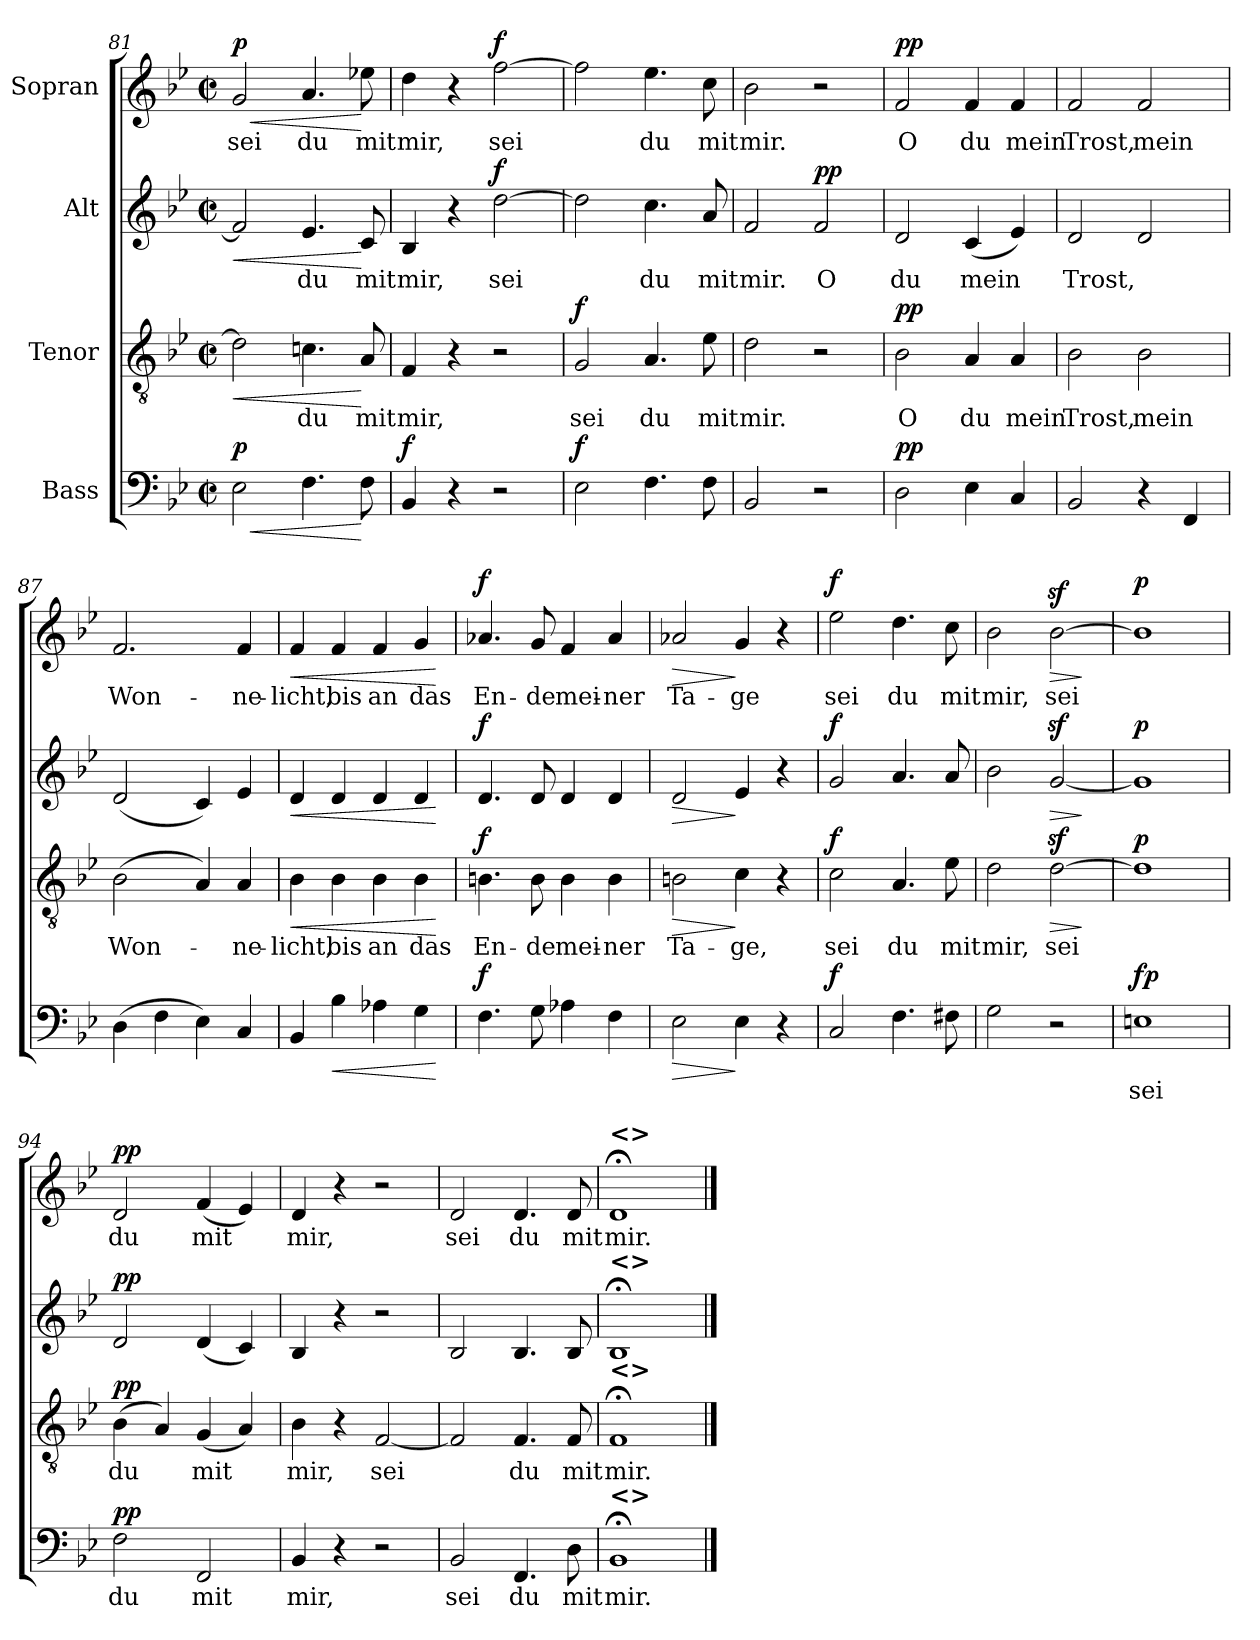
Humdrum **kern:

**kern	**text	**dynam	**kern	**text	**dynam	**kern	**text	**dynam	**kern	**text	**dynam
*part4	*part4	*part4	*part3	*part3	*part3	*part2	*part2	*part2	*part1	*part1	*part1
*staff4	*staff4	*staff4	*staff3	*staff3	*staff3	*staff2	*staff2	*staff2	*staff1	*staff1	*staff1
*I"Bass	*	*	*I"Tenor	*	*	*I"Alt	*	*	*I"Sopran	*	*
*clefF4	*	*	*clefGv2	*	*	*clefG2	*	*	*clefG2	*	*
*k[b-e-]	*	*	*k[b-e-]	*	*	*k[b-e-]	*	*	*k[b-e-]	*	*
*M2/2	*	*	*M2/2	*	*	*M2/2	*	*	*M2/2	*	*
*met(c|)	*	*	*met(c|)	*	*	*met(c|)	*	*	*met(c|)	*	*
=81	=81	=81	=81	=81	=81	=81	=81	=81	=81	=81	=81
!	!	!LO:HP:b	!	!	!LO:HP:b	!	!	!LO:HP:b	!	!LO:LY:b	!LO:HP:b
!	!	!LO:DY:n=1:a	!	!	!	!	!	!	!	!	!LO:DY:n=1:a
2E-\	.	< p	2d\]	.	<	2f/]	.	<	2g/	sei	< p
!	!	!	!	!LO:LY:b	!	!	!LO:LY:b	!	!	!LO:LY:b	!
4.F\	.	.	4.cn\	du	.	4.e-/	du	.	4.a/	du	.
!	!	!	!	!LO:LY:b	!	!	!LO:LY:b	!	!	!LO:LY:b	!
8F\	.	[	8A/	mit	[	8c/	mit	[	8ee-X\	mit	[
=82	=82	=82	=82	=82	=82	=82	=82	=82	=82	=82	=82
!	!	!LO:DY:a	!	!LO:LY:b	!	!	!LO:LY:b	!	!	!LO:LY:b	!
4BB-/	.	f	4F/	mir,	.	4B-/	mir,	.	4dd\	mir,	.
4r	.	.	4r	.	.	4r	.	.	4r	.	.
!	!	!	!	!	!	!	!LO:LY:b	!LO:DY:a	!	!LO:LY:b	!LO:DY:a
2r	.	.	2r	.	.	[2dd\	sei	f	[2ff\	sei	f
!!LO:LB:g=z
=83	=83	=83	=83	=83	=83	=83	=83	=83	=83	=83	=83
!	!	!LO:DY:a	!	!LO:LY:b	!LO:DY:a	!	!	!	!	!	!
2E-\	.	f	2G/	sei	f	2dd\]	.	.	2ff\]	.	.
!	!	!	!	!LO:LY:b	!	!	!LO:LY:b	!	!	!LO:LY:b	!
4.F\	.	.	4.A/	du	.	4.cc\	du	.	4.ee-\	du	.
!	!	!	!	!LO:LY:b	!	!	!LO:LY:b	!	!	!LO:LY:b	!
8F\	.	.	8e-\	mit	.	8a/	mit	.	8cc\	mit	.
=84	=84	=84	=84	=84	=84	=84	=84	=84	=84	=84	=84
!	!	!	!	!LO:LY:b	!	!	!LO:LY:b	!	!	!LO:LY:b	!
2BB-/	.	.	2d\	mir.	.	2f/	mir.	.	2b-\	mir.	.
!	!	!	!	!	!	!	!LO:LY:b	!LO:DY:a	!	!	!
2r	.	.	2r	.	.	2f/	O	pp	2r	.	.
=85	=85	=85	=85	=85	=85	=85	=85	=85	=85	=85	=85
!	!	!LO:DY:a	!	!LO:LY:b	!LO:DY:a	!	!LO:LY:b	!	!	!LO:LY:b	!LO:DY:a
2D\	.	pp	2B-\	O	pp	2d/	du	.	2f/	O	pp
!	!	!	!	!LO:LY:b	!	!	!LO:LY:b	!	!	!LO:LY:b	!
4E-\	.	.	4A/	du	.	(>4c/	mein	.	4f/	du	.
!	!	!	!	!LO:LY:b	!	!	!	!	!	!LO:LY:b	!
4C/	.	.	4A/	mein	.	4e-/)	.	.	4f/	mein	.
=86	=86	=86	=86	=86	=86	=86	=86	=86	=86	=86	=86
!	!	!	!	!LO:LY:b	!	!	!LO:LY:b	!	!	!LO:LY:b	!
2BB-/	.	.	2B-\	Trost,	.	2d/	Trost,	.	2f/	Trost,	.
!	!	!	!	!LO:LY:b	!	!	!	!	!	!LO:LY:b	!
4r	.	.	2B-\	mein	.	2d/	.	.	2f/	mein	.
4FF/	.	.	.	.	.	.	.	.	.	.	.
=87	=87	=87	=87	=87	=87	=87	=87	=87	=87	=87	=87
!	!	!	!	!LO:LY:b	!	!	!	!	!	!LO:LY:b	!
(4D\	.	.	(2B-\	Won-	.	(>2d/	.	.	2.f/	Won-	.
4F\	.	.	.	.	.	.	.	.	.	.	.
4E-\)	.	.	4A/)	.	.	4c/)	.	.	.	.	.
!	!	!	!	!LO:LY:b	!	!	!	!	!	!LO:LY:b	!
4C/	.	.	4A/	-ne-	.	4e-/	.	.	4f/	-ne-	.
=88	=88	=88	=88	=88	=88	=88	=88	=88	=88	=88	=88
!	!	!	!	!LO:LY:b	!LO:HP:b	!	!	!LO:HP:b	!	!LO:LY:b	!LO:HP:b
4BB-/	.	.	4B-\	-licht,	<	4d/	.	<	4f/	-licht,	<
!	!	!LO:HP:b	!	!LO:LY:b	!	!	!	!	!	!LO:LY:b	!
4B-\	.	<	4B-\	bis	.	4d/	.	.	4f/	bis	.
!	!	!	!	!LO:LY:b	!	!	!	!	!	!LO:LY:b	!
4A-X\	.	.	4B-\	an	.	4d/	.	.	4f/	an	.
!	!	!	!	!LO:LY:b	!	!	!	!	!	!LO:LY:b	!
4G\	.	.	4B-\	das	.	4d/	.	.	4g/	das	.
.	.	[	.	.	[	.	.	[	.	.	[
=89	=89	=89	=89	=89	=89	=89	=89	=89	=89	=89	=89
!	!	!LO:DY:a	!	!LO:LY:b	!LO:DY:a	!	!	!LO:DY:a	!	!LO:LY:b	!LO:DY:a
4.F\	.	f	4.Bn\	En-	f	4.d/	.	f	4.a-X/	En-	f
!	!	!	!	!LO:LY:b	!	!	!	!	!	!LO:LY:b	!
8G\	.	.	8B\	-de	.	8d/	.	.	8g/	-de	.
!	!	!	!	!LO:LY:b	!	!	!	!	!	!LO:LY:b	!
4A-X\	.	.	4B\	mei-	.	4d/	.	.	4f/	mei-	.
!	!	!	!	!LO:LY:b	!	!	!	!	!	!LO:LY:b	!
4F\	.	.	4B\	-ner	.	4d/	.	.	4a-/	-ner	.
!!LO:LB:g=z
=90	=90	=90	=90	=90	=90	=90	=90	=90	=90	=90	=90
!	!	!LO:HP:b	!	!LO:LY:b	!LO:HP:b	!	!	!LO:HP:b	!	!LO:LY:b	!LO:HP:b
2E-\	.	>	2Bn\	Ta-	>	2d/	.	>	2a-X/	Ta-	>
!	!	!	!	!LO:LY:b	!	!	!	!	!	!LO:LY:b	!
4E-\	.	]	4c\	-ge,	]	4e-/	.	]	4g/	-ge	]
4r	.	.	4r	.	.	4r	.	.	4r	.	.
=91	=91	=91	=91	=91	=91	=91	=91	=91	=91	=91	=91
!	!	!LO:DY:a	!	!LO:LY:b	!LO:DY:a	!	!	!LO:DY:a	!	!LO:LY:b	!LO:DY:a
2C/	.	f	2c\	sei	f	2g/	.	f	2ee-\	sei	f
!	!	!	!	!LO:LY:b	!	!	!	!	!	!LO:LY:b	!
4.F\	.	.	4.A/	du	.	4.a/	.	.	4.dd\	du	.
!	!	!	!	!LO:LY:b	!	!	!	!	!	!LO:LY:b	!
8F#X\	.	.	8e-\	mit	.	8a/	.	.	8cc\	mit	.
=92	=92	=92	=92	=92	=92	=92	=92	=92	=92	=92	=92
!	!	!	!	!LO:LY:b	!	!	!	!	!	!LO:LY:b	!
2G\	.	.	2d\	mir,	.	2b-\	.	.	2b-\	mir,	.
!	!	!	!	!LO:LY:b	!LO:HP:b	!	!	!LO:HP:b	!	!LO:LY:b	!LO:HP:b
2r	.	.	[2dz>\	sei	>	[2gz>/	.	>	[2b-z>\	sei	>
.	.	.	.	.	]	.	.	]	.	.	]
=93	=93	=93	=93	=93	=93	=93	=93	=93	=93	=93	=93
!	!LO:LY:b	!LO:DY:a	!	!	!LO:DY:a	!	!	!LO:DY:a	!	!	!LO:DY:a
1En	sei	fp	1d]	.	p	1g]	.	p	1b-]	.	p
=94	=94	=94	=94	=94	=94	=94	=94	=94	=94	=94	=94
!	!LO:LY:b	!LO:DY:a	!	!LO:LY:b	!LO:DY:a	!	!	!LO:DY:a	!	!LO:LY:b	!LO:DY:a
2F\	du	pp	(4B-\	du	pp	2d/	.	pp	2d/	du	pp
.	.	.	4A/)	.	.	.	.	.	.	.	.
!	!LO:LY:b	!	!	!LO:LY:b	!	!	!	!	!	!LO:LY:b	!
2FF/	mit	.	(4G/	mit	.	(4d/	.	.	(4f/	mit	.
.	.	.	4A/)	.	.	4c/)	.	.	4e-/)	.	.
=95	=95	=95	=95	=95	=95	=95	=95	=95	=95	=95	=95
!	!LO:LY:b	!	!	!LO:LY:b	!	!	!	!	!	!LO:LY:b	!
4BB-/	mir,	.	4B-\	mir,	.	4B-/	.	.	4d/	mir,	.
4r	.	.	4r	.	.	4r	.	.	4r	.	.
!	!	!	!	!LO:LY:b	!	!	!	!	!	!	!
2r	.	.	[2F/	sei	.	2r	.	.	2r	.	.
=96	=96	=96	=96	=96	=96	=96	=96	=96	=96	=96	=96
!	!LO:LY:b	!	!	!	!	!	!	!	!	!LO:LY:b	!
2BB-/	sei	.	2F/]	.	.	2B-/	.	.	2d/	sei	.
!	!LO:LY:b	!	!	!LO:LY:b	!	!	!	!	!	!LO:LY:b	!
4.FF/	du	.	4.F/	du	.	4.B-/	.	.	4.d/	du	.
!	!LO:LY:b	!	!	!LO:LY:b	!	!	!	!	!	!LO:LY:b	!
8D\	mit	.	8F/	mit	.	8B-/	.	.	8d/	mit	.
=97	=97	=97	=97	=97	=97	=97	=97	=97	=97	=97	=97
!	!	!	!	!	!	!	!	!	!LO:TX:a:B:t=<>	!	!
!	!	!	!	!	!	!LO:TX:a:B:t=<>	!	!	!	!	!
!	!	!	!LO:TX:a:B:t=<>	!	!	!	!	!	!	!	!
!LO:TX:a:B:t=<>	!	!	!	!	!	!	!	!	!	!	!
!	!LO:LY:b	!	!	!LO:LY:b	!	!	!	!	!	!LO:LY:b	!
1BB-;<	mir.	.	1F;<	mir.	.	1B-;<	.	.	1d;<	mir.	.
==	==	==	==	==	==	==	==	==	==	==	==
*-	*-	*-	*-	*-	*-	*-	*-	*-	*-	*-	*-
